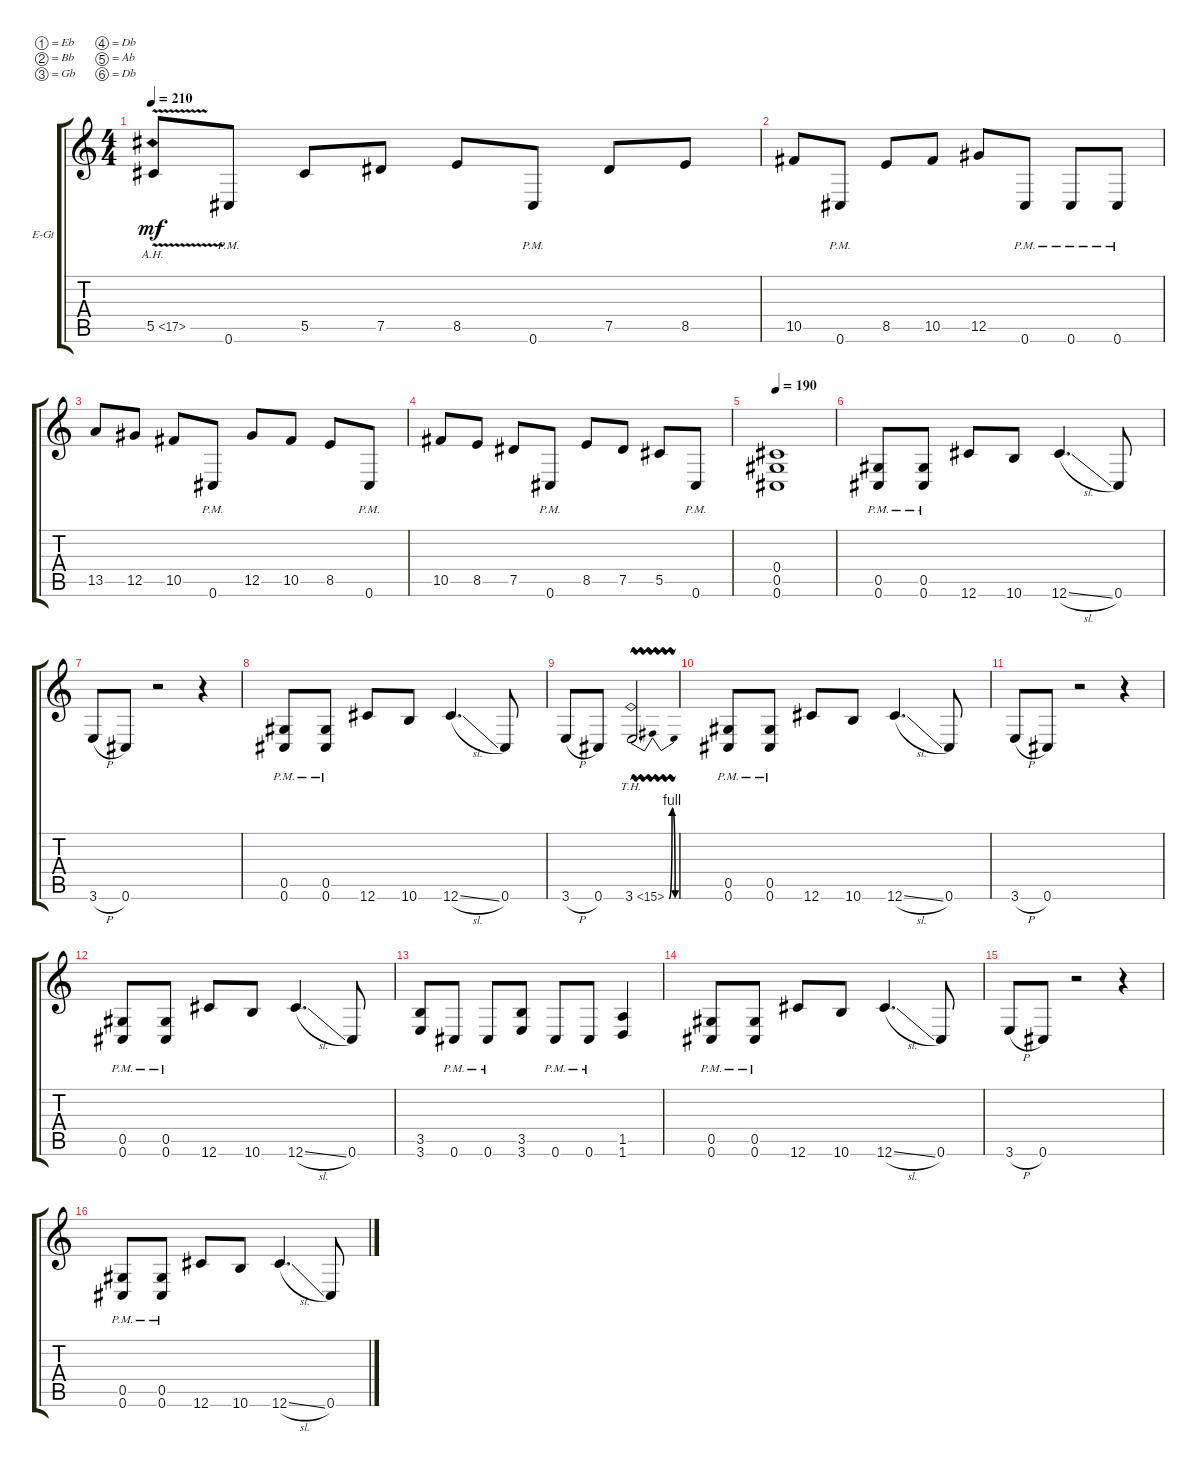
\defaultSystemsLayout 4
\bracketExtendMode groupsimilarinstruments
\firstSystemTrackNameOrientation horizontal
\otherSystemsTrackNameOrientation horizontal
\track ("Electric Guitar" "E-Gt") {instrument distortionguitar}
\staff {score tabs}
\tuning (Eb4 Bb3 Gb3 Db3 Ab2 Db2)
\ts (4 4)
\tempo 210
\clef g2
\scale
0.333333
\ks c
5.5{ah 12 v t}.8{dy mf} 0.6{pm}.8 5.5.8 7.5.8 8.5.8 0.6{pm}.8 7.5.8 8.5.8 |
\scale
0.333333 10.5.8 0.6{pm}.8 8.5.8 10.5.8 12.5.8 0.6{pm}.8 0.6{pm}.8 0.6{pm}.8 |
\scale
0.333333 13.5.8 12.5.8 10.5.8 0.6{pm}.8 12.5.8 10.5.8 8.5.8 0.6{pm}.8 |
\scale
0.333333 10.5.8 8.5.8 7.5.8 0.6{pm}.8 8.5.8 7.5.8 5.5.8 0.6{pm}.8 |
\tempo 190
\scale
0.333333 (0.5 0.6 0.4).1 |
\scale
0.333333 (0.6{pm} 0.5{pm}).8 (0.6{pm} 0.5{pm}).8 12.6.8 10.6.8 12.6{sl}.4{d} 0.6.8 |
\scale
0.333333 3.6{h}.8 0.6.8 r.2 r.4 |
\scale
0.333333 (0.6{pm} 0.5{pm}).8 (0.6{pm} 0.5{pm}).8 12.6.8 10.6.8 12.6{sl}.4{d} 0.6.8 |
\scale
0.333333 3.6{h}.8 0.6.8 3.6{be (bendrelease 0 0 10.2 4 20.4 4 30 0) th 12 vw}.2{d} |
\scale
0.333333 (0.6{pm} 0.5{pm}).8 (0.6{pm} 0.5{pm}).8 12.6.8 10.6.8 12.6{sl}.4{d} 0.6.8 |
\scale
0.333333 3.6{h}.8 0.6.8 r.2 r.4 |
\scale
0.333333 (0.6{pm} 0.5{pm}).8 (0.6{pm} 0.5{pm}).8 12.6.8 10.6.8 12.6{sl}.4{d} 0.6.8 |
\scale
0.333333 (3.6 3.5).8 0.6{pm}.8 0.6{pm}.8 (3.5 3.6).8 0.6{pm}.8 0.6{pm}.8 (1.6 1.5).4 |
\scale
0.333333 (0.6{pm} 0.5{pm}).8 (0.6{pm} 0.5{pm}).8 12.6.8 10.6.8 12.6{sl}.4{d} 0.6.8 |
\scale
0.333333 3.6{h}.8 0.6.8 r.2 r.4 |
\scale
0.333333 (0.6{pm} 0.5{pm}).8 (0.6{pm} 0.5{pm}).8 12.6.8 10.6.8 12.6{sl}.4{d} 0.6.8
